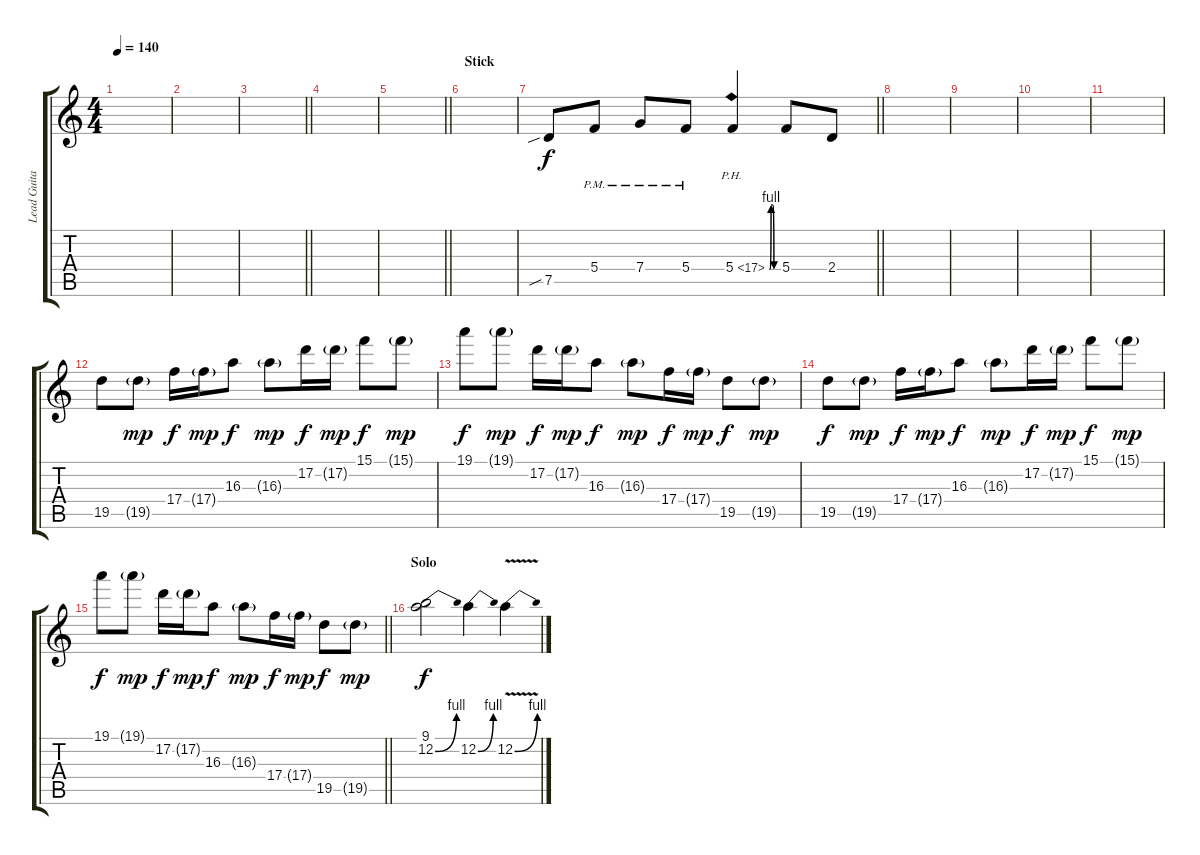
\track ("Lead Guitar - Martin Sweet" "Lead Guita") {instrument distortionguitar}
\staff {score tabs}
\tuning (D4 A3 F3 C3 G2 D2) {hide}
\ts (4 4)
\tempo 140
\clef g2
\ks c
|
|
\barLineRight lightlight
|
|
\barLineRight lightlight
|
\section ("" "Stick")
|
\barLineRight lightlight
7.5{sib}.8{dy f volume 16 balance 8 instrument distortionguitar} 5.4{pm}.8 7.4{pm}.8 5.4{pm}.8 5.4{be (custom 0 0 10 4 20 4 30 0 60 0) ph 12}.4 5.4.8 2.4.8 |
|
|
|
|
19.5.8{volume 6 instrument electricguitarmuted} 19.5{g}.8{dy mp} 17.4.16{dy f} 17.4{g}.16{dy mp} 16.3.8{dy f} 16.3{g}.8{dy mp} 17.2.16{dy f} 17.2{g}.16{dy mp} 15.1.8{dy f} 15.1{g}.8{dy mp} |
19.1.8{dy f} 19.1{g}.8{dy mp} 17.2.16{dy f} 17.2{g}.16{dy mp} 16.3.8{dy f} 16.3{g}.8{dy mp} 17.4.16{dy f} 17.4{g}.16{dy mp} 19.5.8{dy f} 19.5{g}.8{dy mp} |
19.5.8{dy f} 19.5{g}.8{dy mp} 17.4.16{dy f} 17.4{g}.16{dy mp} 16.3.8{dy f} 16.3{g}.8{dy mp} 17.2.16{dy f} 17.2{g}.16{dy mp} 15.1.8{dy f} 15.1{g}.8{dy mp} |
\barLineRight lightlight
19.1.8{dy f} 19.1{g}.8{dy mp} 17.2.16{dy f} 17.2{g}.16{dy mp} 16.3.8{dy f} 16.3{g}.8{dy mp} 17.4.16{dy f} 17.4{g}.16{dy mp} 19.5.8{dy f} 19.5{g}.8{dy mp} |
\section ("" "Solo")
(9.1 12.2{be (bend 0 0 60 4)}).2{dy f volume 16 instrument distortionguitar} 12.2{be (bend 0 0 60 4)}.4 12.2{be (bend 0 0 60 4) v}.4
